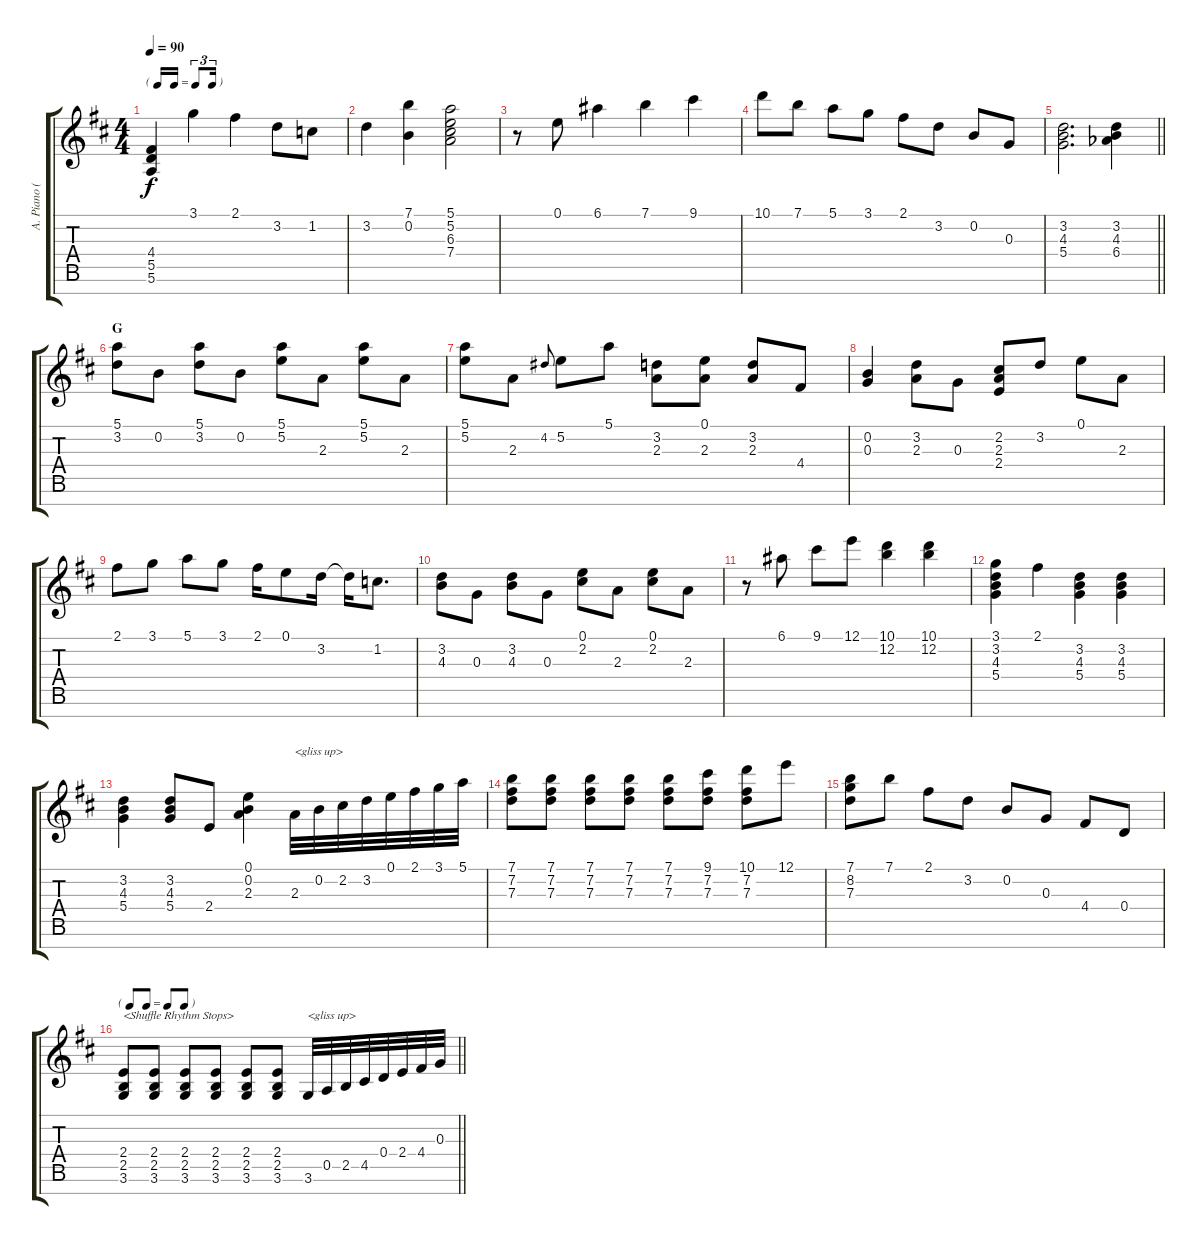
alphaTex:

\track ("A. Piano (Right Hand)" "A. Piano (") {instrument acousticgrandpiano}
\staff {score tabs}
\tuning (E5 B4 G4 D4 A3 E3 B2) {hide}
\ts (4 4)
\tf triplet16th
\tempo 90
\clef g2
\ks d
(4.4 5.5 5.6).4{dy f} 3.1.4 2.1.4 3.2.8 1.2.8 |
3.2.4 (7.1 0.2).4 (5.1 5.2 6.3 7.4).2 |
r.8 0.1.8 6.1.4 7.1.4 9.1.4 |
10.1.8 7.1.8 5.1.8 3.1.8 2.1.8 3.2.8 0.2.8 0.3.8 |
\barLineRight lightlight
(3.2 4.3 5.4).2{d} (3.2 4.3 6.4{acc b}).4 |
\section ("" "G")
(5.1 3.2).8 0.2.8 (5.1 3.2).8 0.2.8 (5.1 5.2).8 2.3.8 (5.1 5.2).8 2.3.8 |
(5.1 5.2).8 2.3.8 4.2.8{gr onbeat} 5.2.8 5.1.8 (3.2 2.3).8 (0.1 2.3).8 (3.2 2.3).8 4.4.8 |
(0.2 0.3).4 (3.2 2.3).8 0.3.8 (2.2 2.3 2.4).8 3.2.8 0.1.8 2.3.8 |
2.1.8 3.1.8 5.1.8 3.1.8 2.1.16 0.1.8 3.2.16 3.2{t}.16 1.2.8{d} |
(3.2 4.3).8 0.3.8 (3.2 4.3).8 0.3.8 (0.1 2.2).8 2.3.8 (0.1 2.2).8 2.3.8 |
r.8 6.1.8 9.1.8 12.1.8 (10.1 12.2).4 (10.1 12.2).4 |
(3.1 3.2 4.3 5.4).4 2.1.4 (3.2 4.3 5.4).4 (3.2 4.3 5.4).4 |
(3.2 4.3 5.4).4 (3.2 4.3 5.4).8 2.4.8 (0.1 0.2 2.3).4 2.3.32{txt "<gliss up>"} 0.2.32 2.2.32 3.2.32 0.1.32 2.1.32 3.1.32 5.1.32 |
(7.1 7.2 7.3).8 (7.1 7.2 7.3).8 (7.1 7.2 7.3).8 (7.1 7.2 7.3).8 (7.1 7.2 7.3).8 (9.1 7.2 7.3).8 (10.1 7.2 7.3).8 12.1.8 |
(7.1 8.2 7.3).8 7.1.8 2.1.8 3.2.8 0.2.8 0.3.8 4.4.8 0.4.8 |
\tf none
\barLineRight lightlight
(2.4 2.5 3.6).8{txt "<Shuffle Rhythm Stops>"} (2.4 2.5 3.6).8 (2.4 2.5 3.6).8 (2.4 2.5 3.6).8 (2.4 2.5 3.6).8 (2.4 2.5 3.6).8 3.6.32{txt "<gliss up>"} 0.5.32 2.5.32 4.5.32 0.4.32 2.4.32 4.4.32 0.3.32
